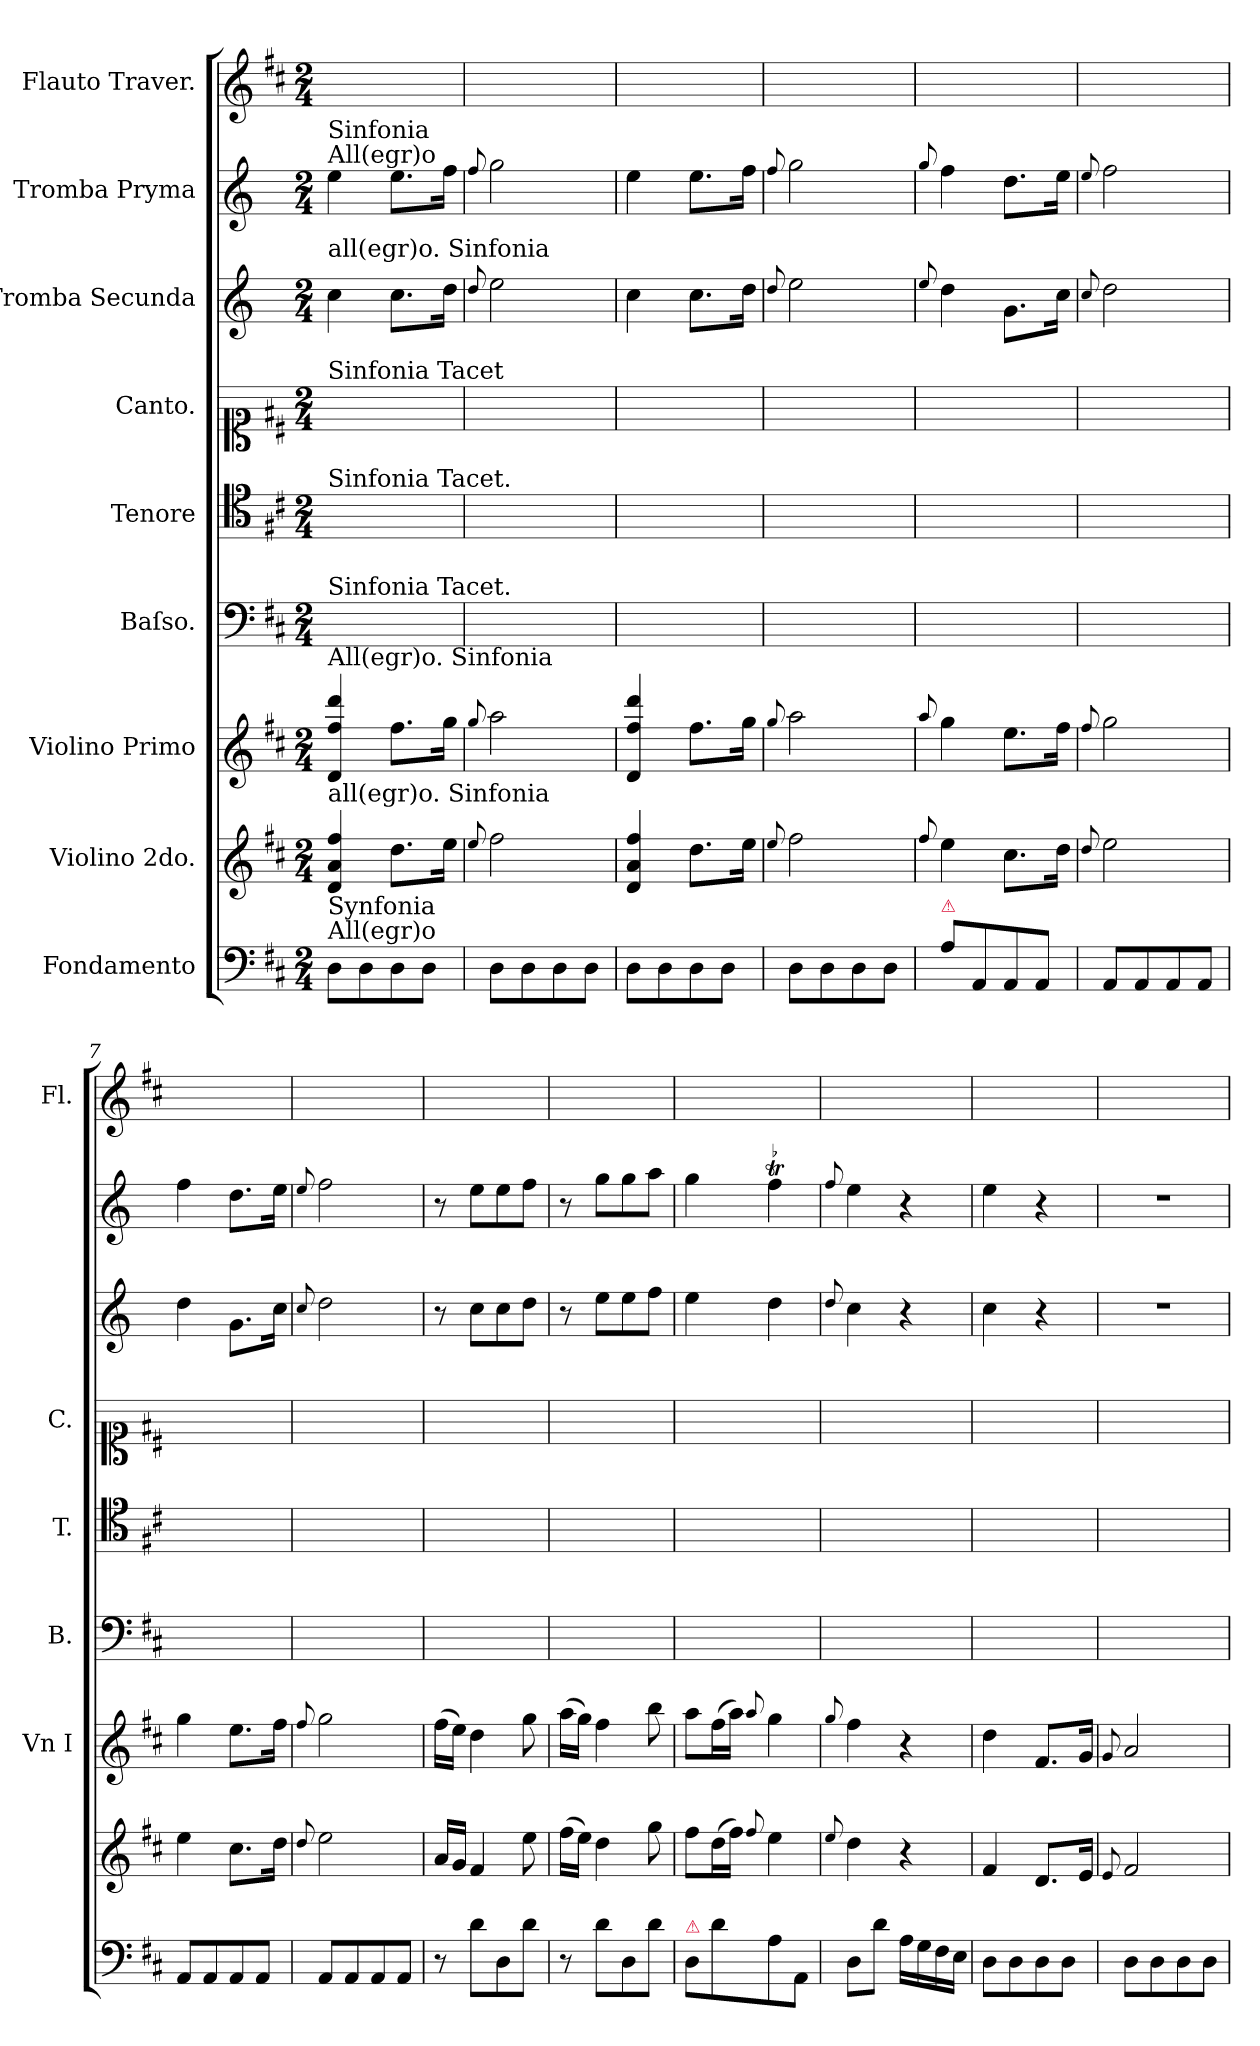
**kern	**kern	**dynam	**kern	**dynam	**kern	**kern	**kern	**kern	**dynam	**kern	**dynam	**kern
*part9	*part8	*part8	*part7	*part7	*part6	*part5	*part4	*part3	*part3	*part2	*part2	*part1
*staff9	*staff8	*staff8	*staff7	*staff7	*staff6	*staff5	*staff4	*staff3	*staff3	*staff2	*staff2	*staff1
*I"Fondamento	*I"Violino 2do.	*	*I"Violino Primo	*	*I"Baſso.	*I"Tenore	*I"Canto.	*I"Tromba Secunda	*	*I"Tromba Pryma	*	*I"Flauto Traver.
*	*	*	*I'Vn I	*	*I'B.	*I'T.	*I'C.	*	*	*	*	*I'Fl.
*clefF4	*clefG2	*	*clefG2	*	*clefF4	*clefC4	*clefC1	*clefG2	*	*clefG2	*	*clefG2
*	*	*	*	*	*	*	*	*ITrd-1c-2	*	*ITrd-1c-2	*	*
*k[f#c#]	*k[f#c#]	*	*k[f#c#]	*	*k[f#c#]	*k[f#c#]	*k[f#c#]	*k[f#c#]	*	*k[f#c#]	*	*k[f#c#]
*D:	*D:	*	*D:	*	*D:	*D:	*D:	*D:	*	*D:	*	*D:
*M2/4	*M2/4	*	*M2/4	*	*M2/4	*M2/4	*M2/4	*M2/4	*	*M2/4	*	*M2/4
=1	=1	=1	=1	=1	=1	=1	=1	=1	=1	=1	=1	=1
!	!	!	!	!	!	!	!	!	!	!LO:TX:a:t=All(egr)o	!	!
!	!	!	!	!	!	!	!	!	!	!LO:TX:a:t=Sinfonia	!	!
!	!	!	!	!	!	!	!	!LO:TX:a:t=all(egr)o. Sinfonia	!	!	!	!
!	!	!	!	!	!	!	!LO:TX:a:t=Sinfonia Tacet	!	!	!	!	!
!	!	!	!	!	!	!LO:TX:a:t=Sinfonia Tacet.	!	!	!	!	!	!
!	!	!	!	!	!LO:TX:a:t=Sinfonia Tacet.	!	!	!	!	!	!	!
!	!	!	!LO:TX:a:t=All(egr)o. Sinfonia	!	!	!	!	!	!	!	!	!
!	!LO:TX:a:t=all(egr)o. Sinfonia	!	!	!	!	!	!	!	!	!	!	!
!LO:TX:a:t=All(egr)o	!	!	!	!	!	!	!	!	!	!	!	!
!LO:TX:a:t=Synfonia	!	!	!	!	!	!	!	!	!	!	!	!
8D\L	4d/ 4a/ 4ff#/	.	4d/ 4ff#/ 4ddd/	.	2ryy	2ryy	2ryy	4dd\	.	4ff#\	.	2ryy
8D\	.	.	.	.	.	.	.	.	.	.	.	.
8D\	8.dd\L	.	8.ff#\L	.	.	.	.	8.dd\L	.	8.ff#\L	.	.
8D\J	.	.	.	.	.	.	.	.	.	.	.	.
.	16ee\Jk	.	16gg\Jk	.	.	.	.	16ee\Jk	.	16gg\Jk	.	.
=2	=2	=2	=2	=2	=2	=2	=2	=2	=2	=2	=2	=2
.	8qqee/	.	8qqgg/	.	.	.	.	8qqee/	.	8qqgg/	.	.
8D\L	2ff#\	.	2aa\	.	2ryy	2ryy	2ryy	2ff#\	.	2aa\	.	2ryy
8D\	.	.	.	.	.	.	.	.	.	.	.	.
8D\	.	.	.	.	.	.	.	.	.	.	.	.
8D\J	.	.	.	.	.	.	.	.	.	.	.	.
=3	=3	=3	=3	=3	=3	=3	=3	=3	=3	=3	=3	=3
8D\L	4d/ 4a/ 4ff#/	.	4d/ 4ff#/ 4ddd/	.	2ryy	2ryy	2ryy	4dd\	.	4ff#\	.	2ryy
8D\	.	.	.	.	.	.	.	.	.	.	.	.
8D\	8.dd\L	.	8.ff#\L	.	.	.	.	8.dd\L	.	8.ff#\L	.	.
8D\J	.	.	.	.	.	.	.	.	.	.	.	.
.	16ee\Jk	.	16gg\Jk	.	.	.	.	16ee\Jk	.	16gg\Jk	.	.
=4	=4	=4	=4	=4	=4	=4	=4	=4	=4	=4	=4	=4
.	8qqee/	.	8qqgg/	.	.	.	.	8qqee/	.	8qqgg/	.	.
8D\L	2ff#\	.	2aa\	.	2ryy	2ryy	2ryy	2ff#\	.	2aa\	.	2ryy
8D\	.	.	.	.	.	.	.	.	.	.	.	.
8D\	.	.	.	.	.	.	.	.	.	.	.	.
8D\J	.	.	.	.	.	.	.	.	.	.	.	.
=5	=5	=5	=5	=5	=5	=5	=5	=5	=5	=5	=5	=5
.	8qqff#/	.	8qqaa/	.	.	.	.	8qqff#/	.	8qqaa/	.	.
!LO:TX:a:color=crimson:t=⚠	!	!	!	!	!	!	!	!	!	!	!	!
8A\L	4ee\	.	4gg\	.	2ryy	2ryy	2ryy	4ee\	.	4gg\	.	2ryy
8AA/	.	.	.	.	.	.	.	.	.	.	.	.
8AA/	8.cc#\L	.	8.ee\L	.	.	.	.	8.a\L	.	8.ee\L	.	.
8AA\J	.	.	.	.	.	.	.	.	.	.	.	.
.	16dd\Jk	.	16ff#\Jk	.	.	.	.	16dd\Jk	.	16ff#\Jk	.	.
=6	=6	=6	=6	=6	=6	=6	=6	=6	=6	=6	=6	=6
.	8qqdd/	.	8qqff#/	.	.	.	.	8qqdd/	.	8qqff#/	.	.
8AA/L	2ee\	.	2gg\	.	2ryy	2ryy	2ryy	2ee\	.	2gg\	.	2ryy
8AA/	.	.	.	.	.	.	.	.	.	.	.	.
8AA/	.	.	.	.	.	.	.	.	.	.	.	.
8AA/J	.	.	.	.	.	.	.	.	.	.	.	.
=7	=7	=7	=7	=7	=7	=7	=7	=7	=7	=7	=7	=7
8AA/L	4ee\	.	4gg\	.	2ryy	2ryy	2ryy	4ee\	.	4gg\	.	2ryy
8AA/	.	.	.	.	.	.	.	.	.	.	.	.
8AA/	8.cc#\L	.	8.ee\L	.	.	.	.	8.a\L	.	8.ee\L	.	.
8AA/J	.	.	.	.	.	.	.	.	.	.	.	.
.	16dd\Jk	.	16ff#\Jk	.	.	.	.	16dd\Jk	.	16ff#\Jk	.	.
=8	=8	=8	=8	=8	=8	=8	=8	=8	=8	=8	=8	=8
.	8qqdd/	.	8qqff#/	.	.	.	.	8qqdd/	.	8qqff#/	.	.
8AA/L	2ee\	.	2gg\	.	2ryy	2ryy	2ryy	2ee\	.	2gg\	.	2ryy
8AA/	.	.	.	.	.	.	.	.	.	.	.	.
8AA/	.	.	.	.	.	.	.	.	.	.	.	.
8AA/J	.	.	.	.	.	.	.	.	.	.	.	.
=9	=9	=9	=9	=9	=9	=9	=9	=9	=9	=9	=9	=9
8r	16a/LL	.	(>16ff#\LL	.	2ryy	2ryy	2ryy	8r	.	8r	.	2ryy
.	16g/JJ	.	16ee\JJ)	.	.	.	.	.	.	.	.	.
8d\L	4f#/	.	4dd\	.	.	.	.	8dd\L	.	8ff#\L	.	.
8D\	.	.	.	.	.	.	.	8dd\	.	8ff#\	.	.
8d\J	8ee\	.	8gg\	.	.	.	.	8ee\J	.	8gg\J	.	.
=10	=10	=10	=10	=10	=10	=10	=10	=10	=10	=10	=10	=10
8r	(>16ff#\LL	.	(>16aa\LL	.	2ryy	2ryy	2ryy	8r	.	8r	.	2ryy
.	16ee\JJ)	.	16gg\JJ)	.	.	.	.	.	.	.	.	.
8d\L	4dd\	.	4ff#\	.	.	.	.	8ff#\L	.	8aa\L	.	.
8D\	.	.	.	.	.	.	.	8ff#\	.	8aa\	.	.
8d\J	8gg\	.	8bb\	.	.	.	.	8gg\J	.	8bb\J	.	.
=11	=11	=11	=11	=11	=11	=11	=11	=11	=11	=11	=11	=11
!LO:TX:a:color=crimson:t=⚠	!	!	!	!	!	!	!	!	!	!	!	!
8D\L	8ff#\L	.	8aa\L	.	2ryy	2ryy	2ryy	4ff#\	.	4aa\	.	2ryy
8d\	(>16dd\L	.	(>16ff#\L	.	.	.	.	.	.	.	.	.
.	16ff#\JJ)	.	16aa\JJ)	.	.	.	.	.	.	.	.	.
.	8qqff#/	.	8qqaa/	.	.	.	.	.	.	.	.	.
8A\	4ee\	.	4gg\	.	.	.	.	4ee\	.	4ggt\	.	.
8AA/J	.	.	.	.	.	.	.	.	.	.	.	.
=12	=12	=12	=12	=12	=12	=12	=12	=12	=12	=12	=12	=12
.	8qqee/	.	8qqgg/	.	.	.	.	8qqee/	.	8qqgg/	.	.
8D\L	4dd\	.	4ff#\	.	2ryy	2ryy	2ryy	4dd\	.	4ff#\	.	2ryy
8d\J	.	.	.	.	.	.	.	.	.	.	.	.
16A\LL	4r	.	4r	.	.	.	.	4r	.	4r	.	.
16G\	.	.	.	.	.	.	.	.	.	.	.	.
16F#\	.	.	.	.	.	.	.	.	.	.	.	.
16E\JJ	.	.	.	.	.	.	.	.	.	.	.	.
=13	=13	=13	=13	=13	=13	=13	=13	=13	=13	=13	=13	=13
!	!	!LO:DY:a	!	!LO:DY:a	!	!	!	!	!LO:DY:a	!	!LO:DY:a	!
8D\L	4f#/	pia	4dd\	pia	2ryy	2ryy	2ryy	4dd\	p&colon;	4ff#\	pia	2ryy
8D\	.	.	.	.	.	.	.	.	.	.	.	.
8D\	8.d/L	.	8.f#/L	.	.	.	.	4r	.	4r	.	.
8D\J	.	.	.	.	.	.	.	.	.	.	.	.
.	16e/Jk	.	16g/Jk	.	.	.	.	.	.	.	.	.
=14	=14	=14	=14	=14	=14	=14	=14	=14	=14	=14	=14	=14
.	8qqe/	.	8qqg/	.	.	.	.	.	.	.	.	.
!	!	!	!	!	!	!	!	!LO:N:vis=1	!	!LO:N:vis=1	!	!
8D\L	2f#/	.	2a/	.	2ryy	2ryy	2ryy	2r	.	2r	.	2ryy
8D\	.	.	.	.	.	.	.	.	.	.	.	.
8D\	.	.	.	.	.	.	.	.	.	.	.	.
8D\J	.	.	.	.	.	.	.	.	.	.	.	.
=	=	=	=	=	=	=	=	=	=	=	=	=
*-	*-	*-	*-	*-	*-	*-	*-	*-	*-	*-	*-	*-
